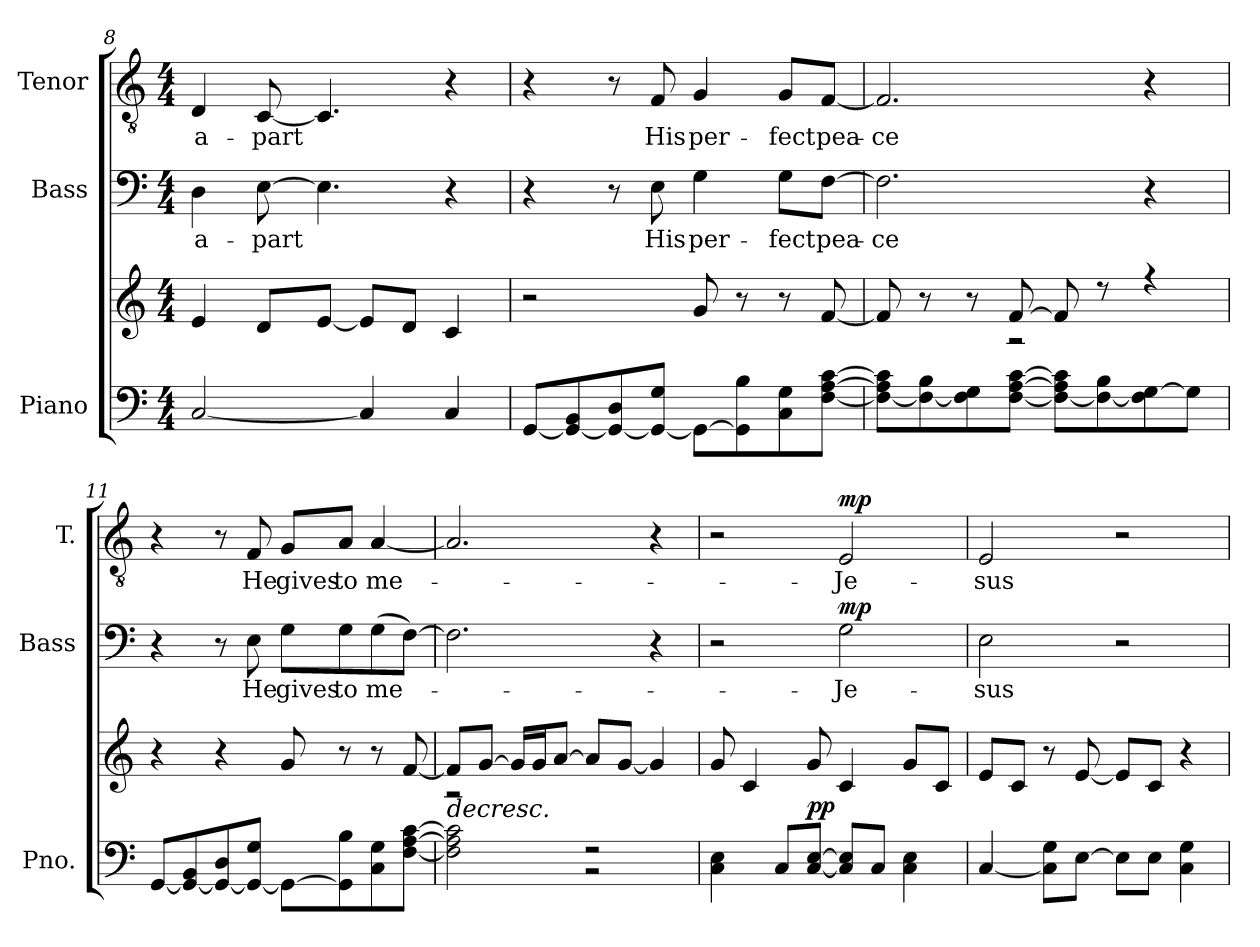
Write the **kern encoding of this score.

**kern	**kern	**dynam	**kern	**text	**dynam	**kern	**text	**dynam
*part3	*part3	*part3	*part2	*part2	*part2	*part1	*part1	*part1
*staff4	*staff3	*staff3/4	*staff2	*staff2	*staff2	*staff1	*staff1	*staff1
*I"Piano	*	*	*I"Bass	*	*	*I"Tenor	*	*
*I'Pno.	*	*	*I'Bass	*	*	*I'T.	*	*
*clefF4	*clefG2	*	*clefF4	*	*	*clefGv2	*	*
*	*	*	*	*	*	*ITrd7c12	*	*
*k[]	*k[]	*	*k[]	*	*	*k[]	*	*
*C:	*C:	*	*C:	*	*	*C:	*	*
*M4/4	*M4/4	*	*M4/4	*	*	*M4/4	*	*
=8	=8	=8	=8	=8	=8	=8	=8	=8
!	!	!	!	!LO:LY:b:color=#000000	!	!	!	!
!	!	!	!	!	!	!	!LO:LY:b:color=#000000	!
[2Ci/	4ei/	.	4Di\	a-	.	4DDi/	a-	.
!	!	!	!	!LO:LY:b:color=#000000	!	!	!	!
!	!	!	!	!	!	!	!LO:LY:b:color=#000000	!
.	8di/L	.	[8Ei\	-part	.	[8CCi/	-part	.
.	[8ei/J	.	4.Ei\]	.	.	4.CCi/]	.	.
4Ci/]	8ei/L]	.	.	.	.	.	.	.
.	8di/J	.	.	.	.	.	.	.
4Ci/	4ci/	.	4r	.	.	4r	.	.
!!LO:PB:g=z
=9	=9	=9	=9	=9	=9	=9	=9	=9
[8GGi/L	2r	.	4r	.	.	4r	.	.
8GGi/_ 8BBi	.	.	.	.	.	.	.	.
8GGi/_ 8Di	.	.	8r	.	.	8r	.	.
!	!	!	!	!LO:LY:b:color=#000000	!	!	!	!
!	!	!	!	!	!	!	!LO:LY:b:color=#000000	!
8GGi/_ 8GiJ	.	.	8Ei\	His	.	8FFi/	His	.
!	!	!	!	!LO:LY:b:color=#000000	!	!	!	!
!	!	!	!	!	!	!	!LO:LY:b:color=#000000	!
8GGi\L_	8gi/	.	4Gi\	per-	.	4GGi/	per-	.
8GGi\] 8Bi	8r	.	.	.	.	.	.	.
!	!	!	!	!LO:LY:b:color=#000000	!	!	!	!
!	!	!	!	!	!	!	!LO:LY:b:color=#000000	!
8Ci\ 8Gi	8r	.	8Gi\L	-fect	.	8GGi/L	-fect	.
!	!	!	!	!LO:LY:b:color=#000000	!	!	!	!
!	!	!	!	!	!	!	!LO:LY:b:color=#000000	!
[8Fi\ [8Ai [8ciJ	[8fi/	.	[8Fi\J	pea-	.	[8FFi/J	pea-	.
=10	=10	=10	=10	=10	=10	=10	=10	=10
*	*^	*	*	*	*	*	*	*
!	!	!	!	!	!LO:LY:b:color=#000000	!	!	!	!
!	!	!	!	!	!	!	!	!LO:LY:b:color=#000000	!
8Fi\_ 8Ai] 8ci]L	8fi/]	4.ryy	.	2.Fi\]	-ce	.	2.FFi/]	-ce	.
8Fi\_ 8Bi	8r	.	.	.	.	.	.	.	.
8Fi\] 8Gi	8r	.	.	.	.	.	.	.	.
[8Fi\ [8Ai [8ciJ	[8fi/	2r	.	.	.	.	.	.	.
8Fi\_ 8Ai] 8ci]L	8fi/]	.	.	.	.	.	.	.	.
8Fi\_ 8Bi	8r	.	.	.	.	.	.	.	.
8Fi\] [8Gi	4r	.	.	4r	.	.	4r	.	.
8Gi\J]	.	8ryy	.	.	.	.	.	.	.
*	*v	*v	*	*	*	*	*	*	*
=11	=11	=11	=11	=11	=11	=11	=11	=11
[8GGi/L	4r	.	4r	.	.	4r	.	.
8GGi/_ 8BBi	.	.	.	.	.	.	.	.
8GGi/_ 8Di	4r	.	8r	.	.	8r	.	.
!	!	!	!	!LO:LY:b:color=#000000	!	!	!	!
!	!	!	!	!	!	!	!LO:LY:b:color=#000000	!
8GGi/_ 8GiJ	.	.	8Ei\	He	.	8FFi/	He	.
!	!	!	!	!LO:LY:b:color=#000000	!	!	!	!
!	!	!	!	!	!	!	!LO:LY:b:color=#000000	!
8GGi\L_	8gi/	.	8Gi\L	gives	.	8GGi/L	gives	.
!	!	!	!	!LO:LY:b:color=#000000	!	!	!	!
!	!	!	!	!	!	!	!LO:LY:b:color=#000000	!
8GGi\] 8Bi	8r	.	8Gi\	to	.	8AAi/J	to	.
!	!	!	!	!LO:LY:b:color=#000000	!	!	!	!
!	!	!	!	!	!	!	!LO:LY:b:color=#000000	!
8Ci\ 8Gi	8r	.	(8Gi\	me-	.	[4AAi/	me-	.
[8Fi\ [8Ai [8ciJ	[8fi/	.	[8Fi\J)	.	.	.	.	.
!!LO:LB:g=z
=12	=12	=12	=12	=12	=12	=12	=12	=12
*^	*^	*	*	*	*	*	*	*
!	!	!	!	!LO:HP:b	!	!	!	!	!	!
2Fi\] 2Ai] 2ci]	2ryy	8fi/L]	2r	>	2.Fi\]	.	.	2.AAi/]	.	.
.	.	[8gi/J	.	.	.	.	.	.	.	.
.	.	16gi/LL]	.	.	.	.	.	.	.	.
.	.	16gi/J	.	.	.	.	.	.	.	.
.	.	[8ai/J	.	.	.	.	.	.	.	.
2r	2r	8ai/L]	2ryy	.	.	.	.	.	.	.
.	.	[8gi/J	.	.	.	.	.	.	.	.
.	.	4gi/]	.	.	4r	.	.	4r	.	.
*v	*v	*	*	*	*	*	*	*	*	*
*	*v	*v	*	*	*	*	*	*	*
=13	=13	=13	=13	=13	=13	=13	=13	=13
4Ci\ 4Ei	8gi/	.	2r	.	.	2r	.	.
.	4ci/	.	.	.	.	.	.	.
8Ci/L	.	.	.	.	.	.	.	.
[8Ci/ [8EiJ	8gi/	pp	.	.	.	.	.	.
!	!	!	!	!LO:LY:b:color=#000000	!	!	!	!
!	!	!	!	!	!	!	!LO:LY:b:color=#000000	!
8Ci/] 8Ei]L	4ci/	.	2Gi\	-Je-	mp	2EEi/	-Je-	mp
8Ci/J	.	.	.	.	.	.	.	.
4Ci\ 4Ei	8gi/L	.	.	.	.	.	.	.
.	8ci/J	.	.	.	.	.	.	.
.	.	]	.	.	.	.	.	.
=14	=14	=14	=14	=14	=14	=14	=14	=14
!	!	!	!	!LO:LY:b:color=#000000	!	!	!	!
!	!	!	!	!	!	!	!LO:LY:b:color=#000000	!
[4Ci/	8ei/L	.	2Ei\	-sus	.	2EEi/	-sus	.
.	8ci/J	.	.	.	.	.	.	.
8Ci\] 8GiL	8r	.	.	.	.	.	.	.
[8Ei\J	[8ei/	.	.	.	.	.	.	.
8Ei\L]	8ei/L]	.	2r	.	.	2r	.	.
8Ei\J	8ci/J	.	.	.	.	.	.	.
4Ci\ 4Gi	4r	.	.	.	.	.	.	.
=	=	=	=	=	=	=	=	=
*-	*-	*-	*-	*-	*-	*-	*-	*-
